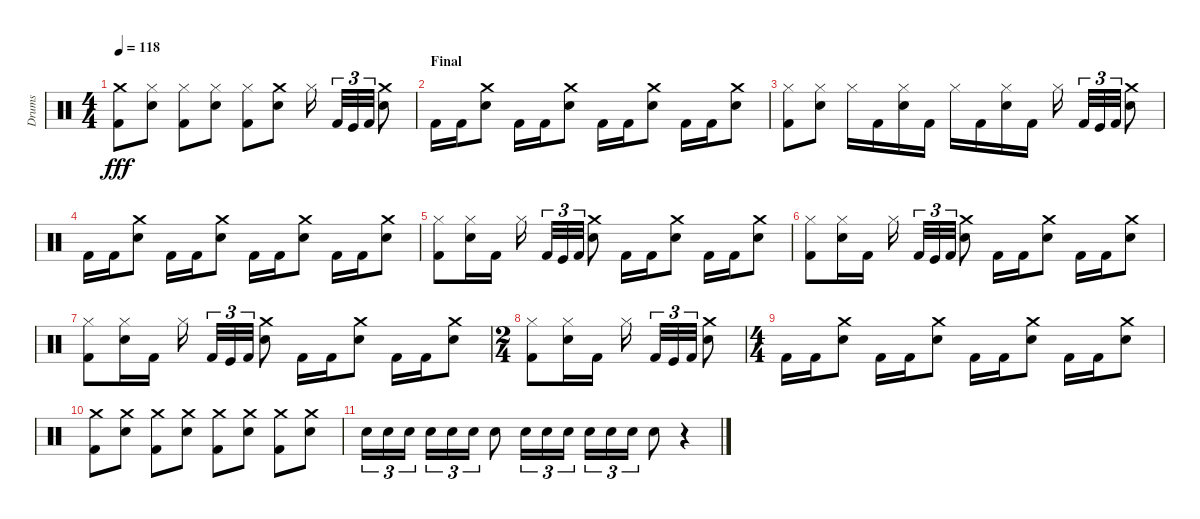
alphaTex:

\track ("Drums" "Drums") {instrument percussion}
\staff {score}
\articulation defaults
\ts (4 4)
\tempo 118
\clef neutral
\ks c
("Crash medium (hit)" "Kick (hit) 2").8{dy fff} ("Hi-Hat (closed)" "Electric Snare (hit)").8 ("Hi-Hat (closed)" "Kick (hit) 2").8 ("Hi-Hat (closed)" "Electric Snare (hit)").8 ("Hi-Hat (closed)" "Kick (hit) 2").8 ("Crash medium (hit)" "Electric Snare (hit)").8 "Hi-Hat (closed)".16 "Kick (hit) 2".32{tu (3 2)} "Kick (hit)".32{tu (3 2)} "Kick (hit) 2".32{tu (3 2)} ("Crash medium (hit)" "Electric Snare (hit)").8 |
\section ("" "Final")
"Kick (hit) 2".16 "Kick (hit) 2".16 ("Crash medium (hit)" "Electric Snare (hit)").8 "Kick (hit) 2".16 "Kick (hit) 2".16 ("Crash medium (hit)" "Electric Snare (hit)").8 "Kick (hit) 2".16 "Kick (hit) 2".16 ("Crash medium (hit)" "Electric Snare (hit)").8 "Kick (hit) 2".16 "Kick (hit) 2".16 ("Crash medium (hit)" "Electric Snare (hit)").8 |
("Hi-Hat (closed)" "Kick (hit) 2").8 ("Hi-Hat (closed)" "Electric Snare (hit)").8 "Hi-Hat (closed)".16 "Kick (hit) 2".16 ("Hi-Hat (closed)" "Electric Snare (hit)").16 "Kick (hit) 2".16 "Hi-Hat (closed)".16 "Kick (hit) 2".16 ("Hi-Hat (closed)" "Electric Snare (hit)").16 "Kick (hit) 2".16 "Hi-Hat (closed)".16 "Kick (hit) 2".32{tu (3 2)} "Kick (hit)".32{tu (3 2)} "Kick (hit) 2".32{tu (3 2)} ("Crash medium (hit)" "Electric Snare (hit)").8 |
"Kick (hit) 2".16 "Kick (hit) 2".16 ("Crash medium (hit)" "Electric Snare (hit)").8 "Kick (hit) 2".16 "Kick (hit) 2".16 ("Crash medium (hit)" "Electric Snare (hit)").8 "Kick (hit) 2".16 "Kick (hit) 2".16 ("Crash medium (hit)" "Electric Snare (hit)").8 "Kick (hit) 2".16 "Kick (hit) 2".16 ("Crash medium (hit)" "Electric Snare (hit)").8 |
("Hi-Hat (closed)" "Kick (hit) 2").8 ("Hi-Hat (closed)" "Electric Snare (hit)").16 "Kick (hit) 2".16 "Hi-Hat (closed)".16 "Kick (hit) 2".32{tu (3 2)} "Kick (hit)".32{tu (3 2)} "Kick (hit) 2".32{tu (3 2)} ("Crash medium (hit)" "Electric Snare (hit)").8 "Kick (hit) 2".16 "Kick (hit) 2".16 ("Crash medium (hit)" "Electric Snare (hit)").8 "Kick (hit) 2".16 "Kick (hit) 2".16 ("Crash medium (hit)" "Electric Snare (hit)").8 |
("Hi-Hat (closed)" "Kick (hit) 2").8 ("Hi-Hat (closed)" "Electric Snare (hit)").16 "Kick (hit) 2".16 "Hi-Hat (closed)".16 "Kick (hit) 2".32{tu (3 2)} "Kick (hit)".32{tu (3 2)} "Kick (hit) 2".32{tu (3 2)} ("Crash medium (hit)" "Electric Snare (hit)").8 "Kick (hit) 2".16 "Kick (hit) 2".16 ("Crash medium (hit)" "Electric Snare (hit)").8 "Kick (hit) 2".16 "Kick (hit) 2".16 ("Crash medium (hit)" "Electric Snare (hit)").8 |
("Hi-Hat (closed)" "Kick (hit) 2").8 ("Hi-Hat (closed)" "Electric Snare (hit)").16 "Kick (hit) 2".16 "Hi-Hat (closed)".16 "Kick (hit) 2".32{tu (3 2)} "Kick (hit)".32{tu (3 2)} "Kick (hit) 2".32{tu (3 2)} ("Crash medium (hit)" "Electric Snare (hit)").8 "Kick (hit) 2".16 "Kick (hit) 2".16 ("Crash medium (hit)" "Electric Snare (hit)").8 "Kick (hit) 2".16 "Kick (hit) 2".16 ("Crash medium (hit)" "Electric Snare (hit)").8 |
\ts (2 4)
("Hi-Hat (closed)" "Kick (hit) 2").8 ("Hi-Hat (closed)" "Electric Snare (hit)").16 "Kick (hit) 2".16 "Hi-Hat (closed)".16 "Kick (hit) 2".32{tu (3 2)} "Kick (hit)".32{tu (3 2)} "Kick (hit) 2".32{tu (3 2)} ("Crash medium (hit)" "Electric Snare (hit)").8 |
\ts (4 4)
"Kick (hit) 2".16 "Kick (hit) 2".16 ("Crash medium (hit)" "Electric Snare (hit)").8 "Kick (hit) 2".16 "Kick (hit) 2".16 ("Crash medium (hit)" "Electric Snare (hit)").8 "Kick (hit) 2".16 "Kick (hit) 2".16 ("Crash medium (hit)" "Electric Snare (hit)").8 "Kick (hit) 2".16 "Kick (hit) 2".16 ("Crash medium (hit)" "Electric Snare (hit)").8 |
("Crash medium (hit)" "Kick (hit) 2").8 ("Crash medium (hit)" "Electric Snare (hit)").8 ("Crash medium (hit)" "Kick (hit) 2").8 ("Crash medium (hit)" "Electric Snare (hit)").8 ("Crash medium (hit)" "Kick (hit) 2").8 ("Crash medium (hit)" "Electric Snare (hit)").8 ("Crash medium (hit)" "Kick (hit) 2").8 ("Crash medium (hit)" "Electric Snare (hit)").8 |
"Electric Snare (hit)".16{tu (3 2)} "Electric Snare (hit)".16{tu (3 2)} "Electric Snare (hit)".16{tu (3 2)} "Electric Snare (hit)".16{tu (3 2)} "Electric Snare (hit)".16{tu (3 2)} "Electric Snare (hit)".16{tu (3 2)} "Electric Snare (hit)".8 "Electric Snare (hit)".16{tu (3 2)} "Electric Snare (hit)".16{tu (3 2)} "Electric Snare (hit)".16{tu (3 2)} "Electric Snare (hit)".16{tu (3 2)} "Electric Snare (hit)".16{tu (3 2)} "Electric Snare (hit)".16{tu (3 2)} "Electric Snare (hit)".8 r.4
